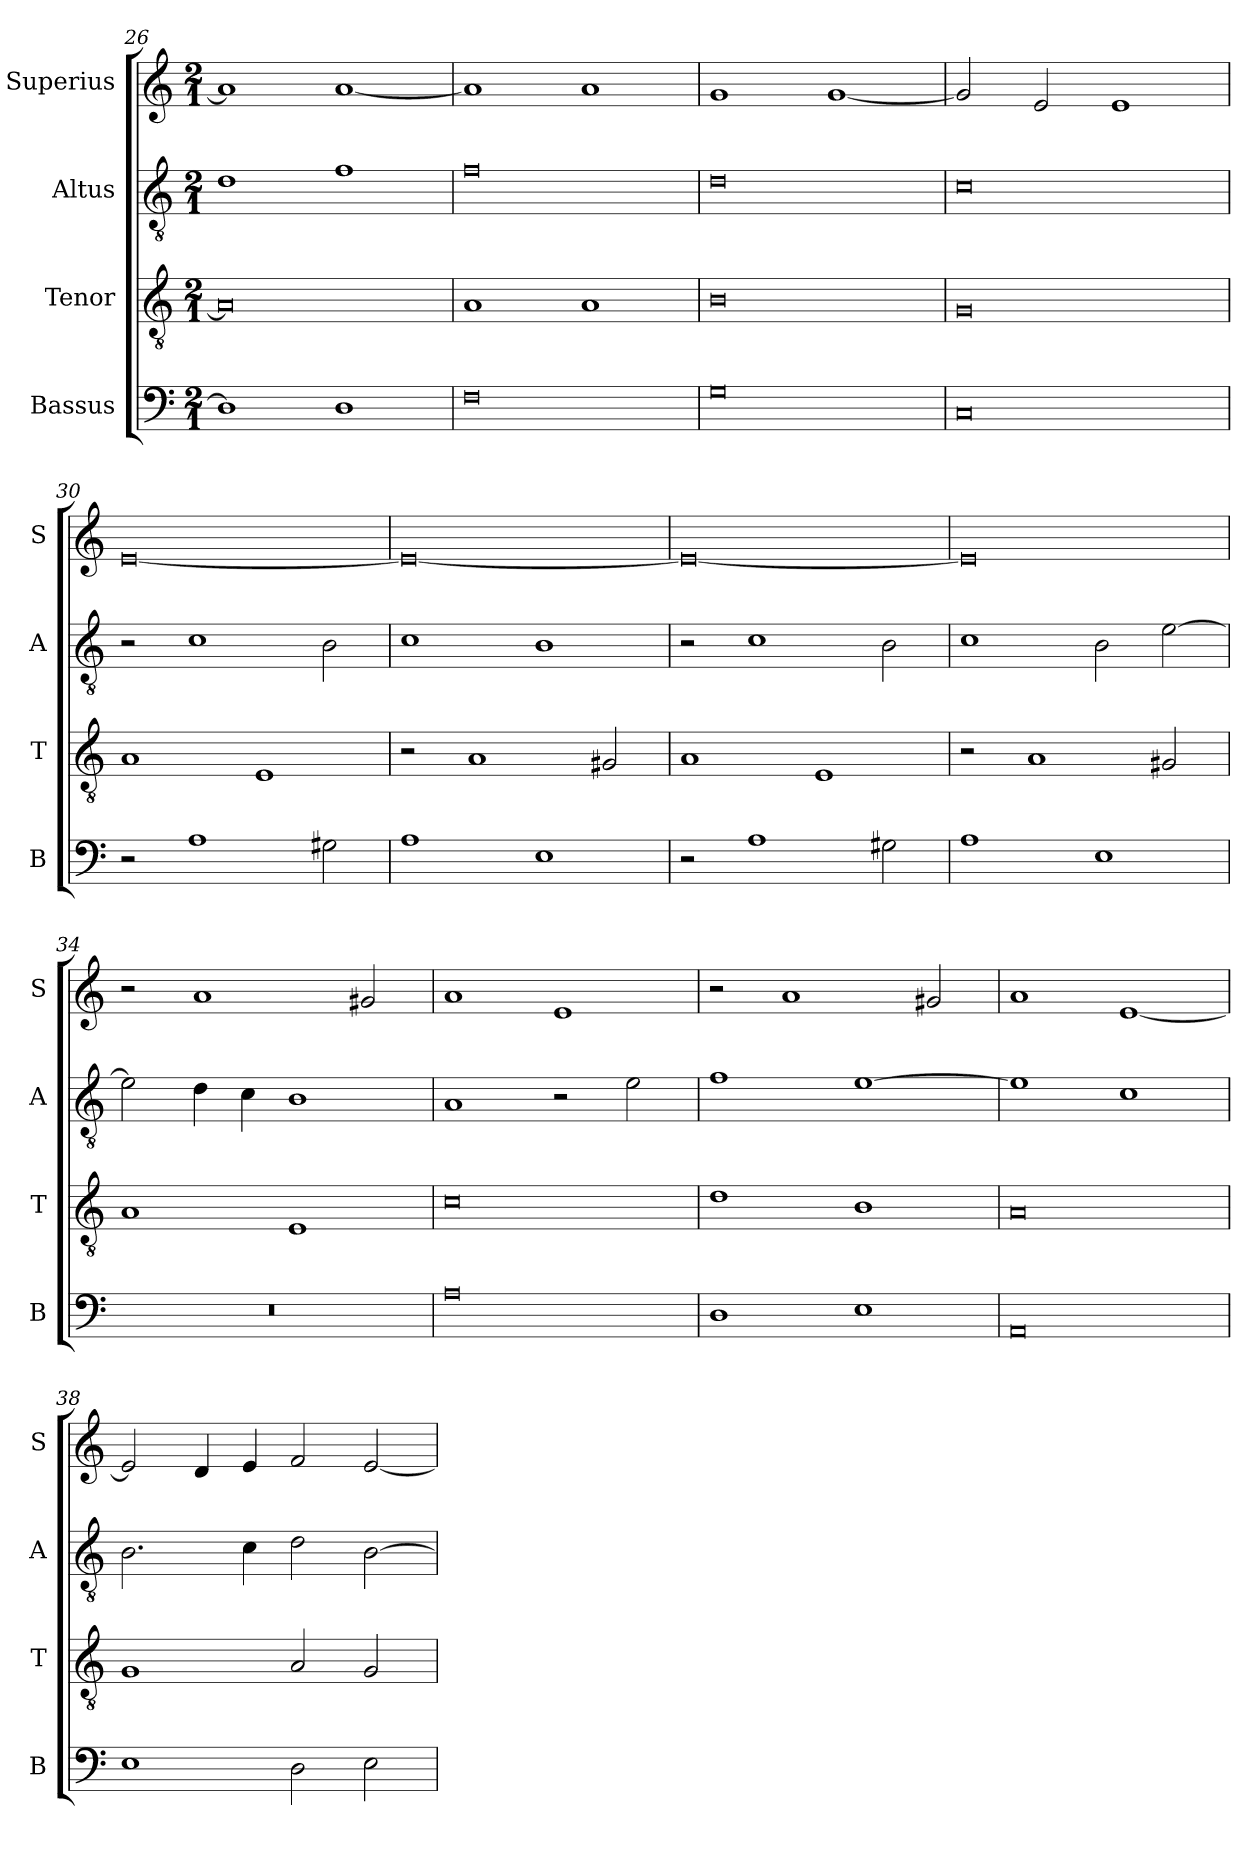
**kern	**kern	**kern	**kern
*part4	*part3	*part2	*part1
*staff4	*staff3	*staff2	*staff1
*I"Bassus	*I"Tenor	*I"Altus	*I"Superius
*I'B	*I'T	*I'A	*I'S
*clefF4	*clefGv2	*clefGv2	*clefG2
*k[]	*k[]	*k[]	*k[]
*C:	*C:	*C:	*C:
*M2/1	*M2/1	*M2/1	*M2/1
=26	=26	=26	=26
1D]	0A]	1d	1a]
1D	.	1f	[1a
=27	=27	=27	=27
0F	1A	0f	1a]
.	1A	.	1a
=28	=28	=28	=28
0G	0B	0d	1g
.	.	.	[1g
=29	=29	=29	=29
0C	0G	0c	2g]
.	.	.	2e
.	.	.	1e
=30	=30	=30	=30
2r	1A	2r	[0e
1A	.	1c	.
.	1E	.	.
2G#X	.	2B	.
=31	=31	=31	=31
1A	2r	1c	0e_
.	1A	.	.
1E	.	1B	.
.	2G#X	.	.
=32	=32	=32	=32
2r	1A	2r	0e_
1A	.	1c	.
.	1E	.	.
2G#X	.	2B	.
=33	=33	=33	=33
1A	2r	1c	0e]
.	1A	.	.
1E	.	2B	.
.	2G#X	[2e	.
=34	=34	=34	=34
0r	1A	2e]	2r
.	.	4d	1a
.	.	4c	.
.	1E	1B	.
.	.	.	2g#X
=35	=35	=35	=35
0A	0c	1A	1a
.	.	2r	1e
.	.	2e	.
=36	=36	=36	=36
1D	1d	1f	2r
.	.	.	1a
1E	1B	[1e	.
.	.	.	2g#X
=37	=37	=37	=37
0AA	0A	1e]	1a
.	.	1c	[1e
=38	=38	=38	=38
1E	1G	2.B	2e]
.	.	.	4d
.	.	4c	4e
2D	2A	2d	2f
2E	2G	[2B	[2e
=	=	=	=
*-	*-	*-	*-
